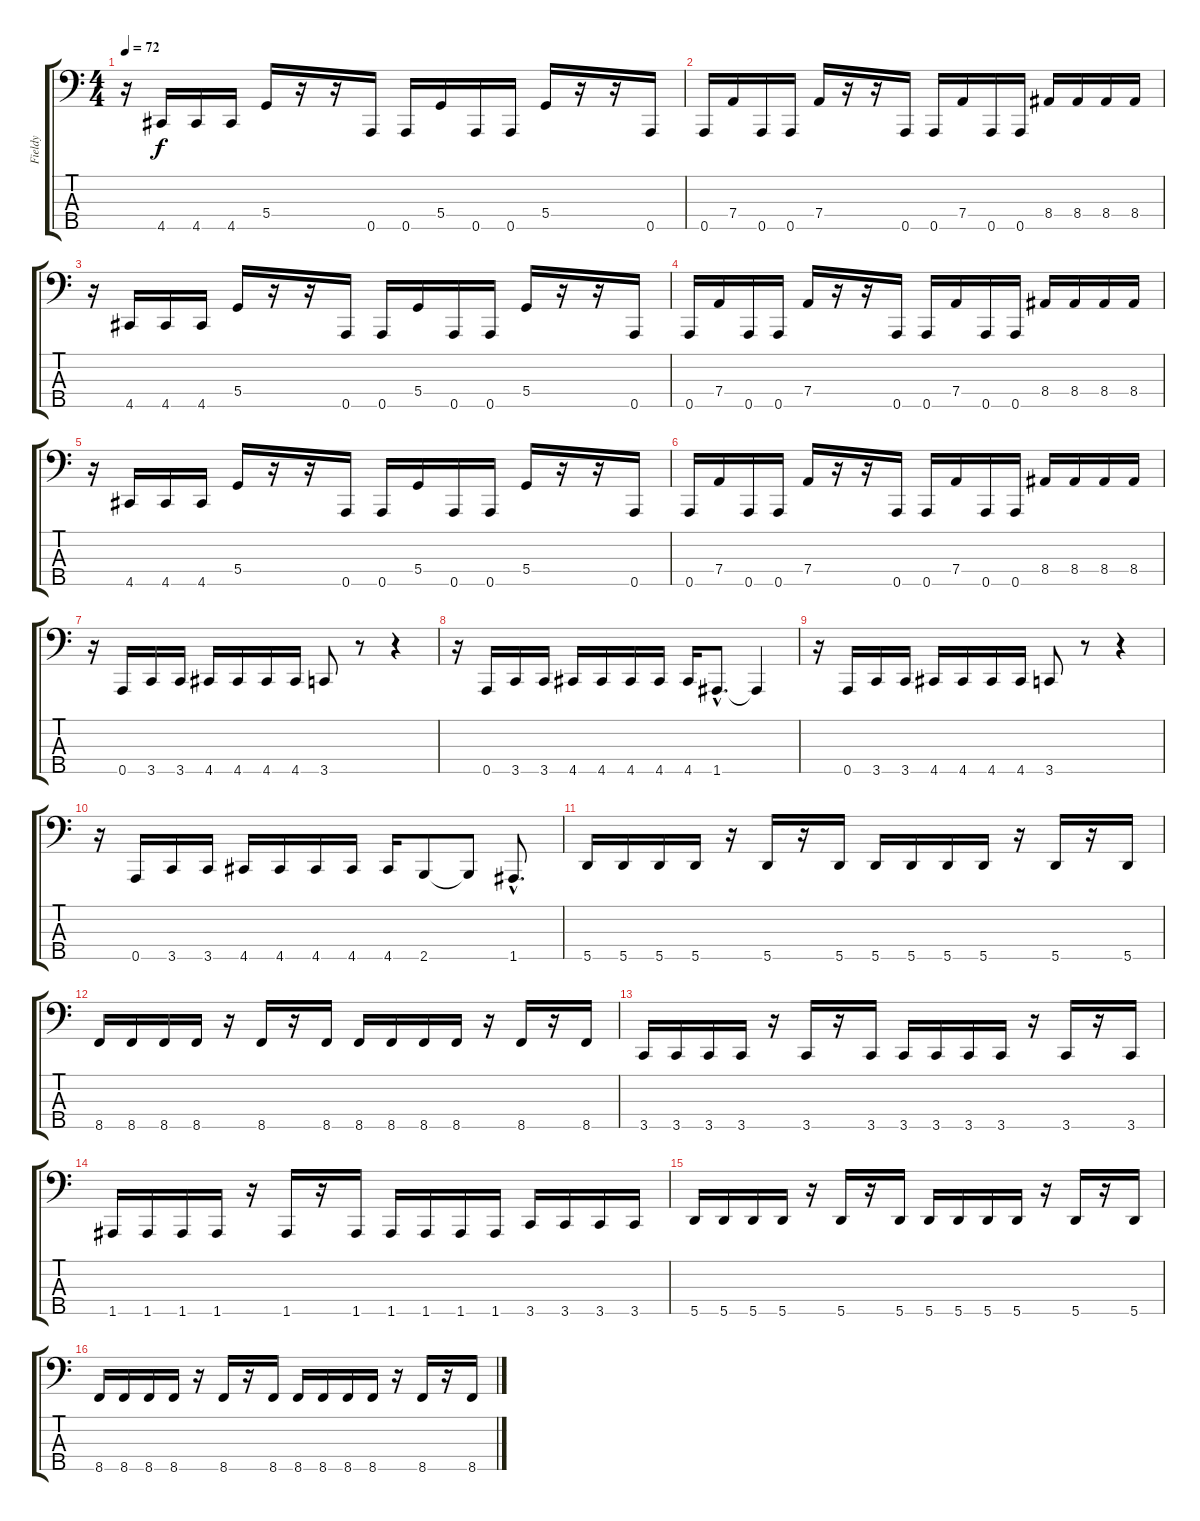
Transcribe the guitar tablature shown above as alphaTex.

\track ("Fieldy" "Fieldy") {instrument slapbass1}
\staff {score tabs}
\tuning (F2 C2 G1 D1 A0) {hide}
\ts (4 4)
\tempo 72
\clef f4
\ks c
r.16{dy f} 4.5.16 4.5.16 4.5.16 5.4.16 r.16 r.16 0.5.16 0.5.16 5.4.16 0.5.16 0.5.16 5.4.16 r.16 r.16 0.5.16 |
0.5.16 7.4.16 0.5.16 0.5.16 7.4.16 r.16 r.16 0.5.16 0.5.16 7.4.16 0.5.16 0.5.16 8.4.16 8.4.16 8.4.16 8.4.16 |
r.16 4.5.16 4.5.16 4.5.16 5.4.16 r.16 r.16 0.5.16 0.5.16 5.4.16 0.5.16 0.5.16 5.4.16 r.16 r.16 0.5.16 |
0.5.16 7.4.16 0.5.16 0.5.16 7.4.16 r.16 r.16 0.5.16 0.5.16 7.4.16 0.5.16 0.5.16 8.4.16 8.4.16 8.4.16 8.4.16 |
r.16 4.5.16 4.5.16 4.5.16 5.4.16 r.16 r.16 0.5.16 0.5.16 5.4.16 0.5.16 0.5.16 5.4.16 r.16 r.16 0.5.16 |
0.5.16 7.4.16 0.5.16 0.5.16 7.4.16 r.16 r.16 0.5.16 0.5.16 7.4.16 0.5.16 0.5.16 8.4.16 8.4.16 8.4.16 8.4.16 |
r.16 0.5.16 3.5.16 3.5.16 4.5.16 4.5.16 4.5.16 4.5.16 3.5.8 r.8 r.4 |
r.16 0.5.16 3.5.16 3.5.16 4.5.16 4.5.16 4.5.16 4.5.16 4.5.16 1.5{hac}.8{d} 1.5{t}.4 |
r.16 0.5.16 3.5.16 3.5.16 4.5.16 4.5.16 4.5.16 4.5.16 3.5.8 r.8 r.4 |
r.16 0.5.16 3.5.16 3.5.16 4.5.16 4.5.16 4.5.16 4.5.16 4.5.16 2.5.8 2.5{t}.8 1.5{hac}.8{d} |
5.5.16 5.5.16 5.5.16 5.5.16 r.16 5.5.16 r.16 5.5.16 5.5.16 5.5.16 5.5.16 5.5.16 r.16 5.5.16 r.16 5.5.16 |
8.5.16 8.5.16 8.5.16 8.5.16 r.16 8.5.16 r.16 8.5.16 8.5.16 8.5.16 8.5.16 8.5.16 r.16 8.5.16 r.16 8.5.16 |
3.5.16 3.5.16 3.5.16 3.5.16 r.16 3.5.16 r.16 3.5.16 3.5.16 3.5.16 3.5.16 3.5.16 r.16 3.5.16 r.16 3.5.16 |
1.5.16 1.5.16 1.5.16 1.5.16 r.16 1.5.16 r.16 1.5.16 1.5.16 1.5.16 1.5.16 1.5.16 3.5.16 3.5.16 3.5.16 3.5.16 |
5.5.16 5.5.16 5.5.16 5.5.16 r.16 5.5.16 r.16 5.5.16 5.5.16 5.5.16 5.5.16 5.5.16 r.16 5.5.16 r.16 5.5.16 |
8.5.16 8.5.16 8.5.16 8.5.16 r.16 8.5.16 r.16 8.5.16 8.5.16 8.5.16 8.5.16 8.5.16 r.16 8.5.16 r.16 8.5.16
